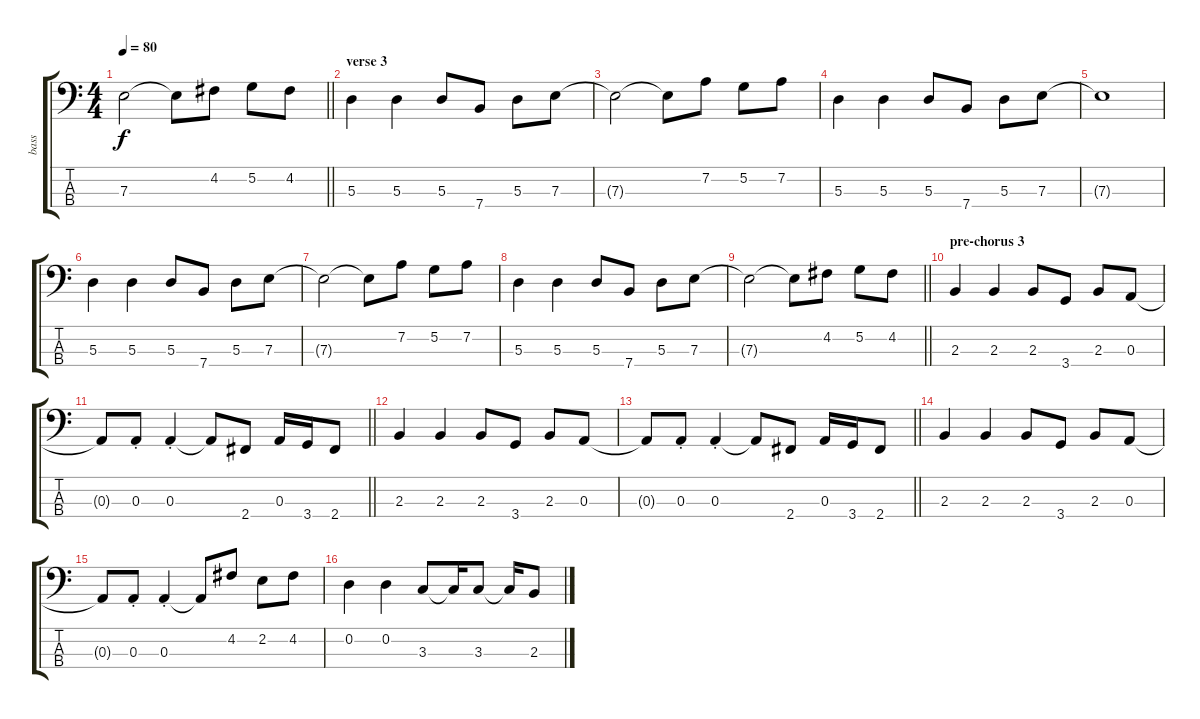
\track ("bass" "bass") {instrument electricbassfinger}
\staff {score tabs}
\tuning (G2 D2 A1 E1) {hide}
\ts (4 4)
\tempo 80
\clef f4
\barLineRight lightlight
\ks c
7.3{t}.2{dy f} 7.3{t}.8 4.2.8 5.2.8 4.2.8 |
\section ("" "verse 3")
5.3.4 5.3.4 5.3.8 7.4.8 5.3.8 7.3.8 |
7.3{t}.2 7.3{t}.8 7.2.8 5.2.8 7.2.8 |
5.3.4 5.3.4 5.3.8 7.4.8 5.3.8 7.3.8 |
7.3{t}.1 |
5.3.4 5.3.4 5.3.8 7.4.8 5.3.8 7.3.8 |
7.3{t}.2 7.3{t}.8 7.2.8 5.2.8 7.2.8 |
5.3.4 5.3.4 5.3.8 7.4.8 5.3.8 7.3.8 |
\barLineRight lightlight
7.3{t}.2 7.3{t}.8 4.2.8 5.2.8 4.2.8 |
\section ("" "pre-chorus 3")
2.3.4 2.3.4 2.3.8 3.4.8 2.3.8 0.3.8 |
\barLineRight lightlight
0.3{t}.8 0.3{st}.8 0.3{st}.4 0.3{t}.8 2.4.8 0.3.16 3.4.16 2.4.8 |
2.3.4 2.3.4 2.3.8 3.4.8 2.3.8 0.3.8 |
\barLineRight lightlight
0.3{t}.8 0.3{st}.8 0.3{st}.4 0.3{t}.8 2.4.8 0.3.16 3.4.16 2.4.8 |
2.3.4 2.3.4 2.3.8 3.4.8 2.3.8 0.3.8 |
0.3{t}.8 0.3{st}.8 0.3{st}.4 0.3{t}.8 4.2.8 2.2.8 4.2.8 |
0.2.4 0.2.4 3.3.8 3.3{t}.16 3.3.8 3.3{t}.16 2.3.8
